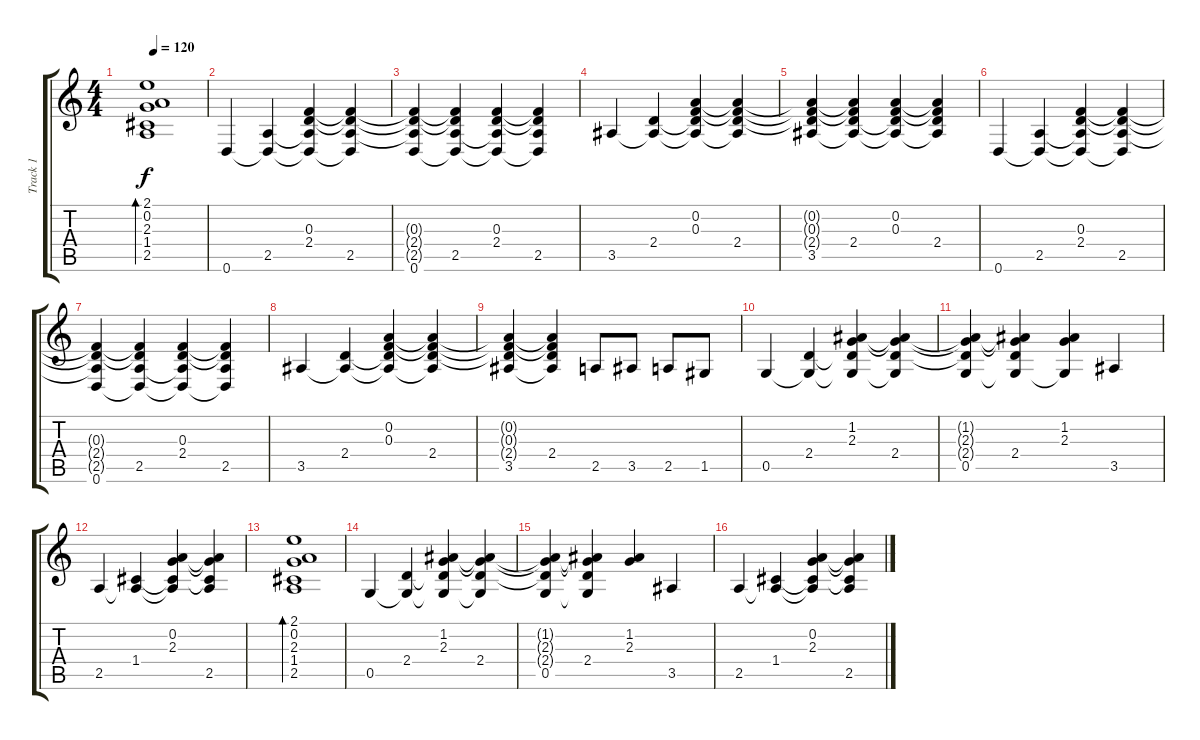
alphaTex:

\track ("Track 1" "Track 1") {instrument acousticguitarnylon}
\staff {score tabs}
\tuning (D4 A3 F3 C3 G2 D2) {hide}
\ts (4 4)
\tempo 120
\clef g2
\ks c
(2.1 0.2 2.3 1.4 2.5).1{bd 480 dy f} |
0.6.4 (2.5 0.6{t}).4 (0.3 2.4 2.5{t} 0.6{t}).4 (0.3{t} 2.4{t} 2.5 0.6{t}).4 |
(0.3{t} 2.4{t} 2.5{t} 0.6).4 (0.3{t} 2.4{t} 2.5 0.6{t}).4 (0.3 2.4 2.5{t} 0.6{t}).4 (0.3{t} 2.4{t} 2.5 0.6{t}).4 |
3.5.4 (2.4 3.5{t}).4 (0.2 0.3 2.4{t} 3.5{t}).4 (0.2{t} 0.3{t} 2.4 3.5{t}).4 |
(0.2{t} 0.3{t} 2.4{t} 3.5).4 (0.2{t} 0.3{t} 2.4 3.5{t}).4 (0.2 0.3 2.4{t} 3.5{t}).4 (0.2{t} 0.3{t} 2.4 3.5{t}).4 |
0.6.4 (2.5 0.6{t}).4 (0.3 2.4 2.5{t} 0.6{t}).4 (0.3{t} 2.4{t} 2.5 0.6{t}).4 |
(0.3{t} 2.4{t} 2.5{t} 0.6).4 (0.3{t} 2.4{t} 2.5 0.6{t}).4 (0.3 2.4 2.5{t} 0.6{t}).4 (0.3{t} 2.4{t} 2.5 0.6{t}).4 |
3.5.4 (2.4 3.5{t}).4 (0.2 0.3 2.4{t} 3.5{t}).4 (0.2{t} 0.3{t} 2.4 3.5{t}).4 |
(0.2{t} 0.3{t} 2.4{t} 3.5).4 (0.2{t} 0.3{t} 2.4 3.5{t}).4 2.5.8 3.5.8 2.5.8 1.5.8 |
0.5.4 (2.4 0.5{t}).4 (1.2 2.3 2.4{t} 0.5{t}).4 (1.2{t} 2.3{t} 2.4 0.5{t}).4 |
(1.2{t} 2.3{t} 2.4{t} 0.5).4 (1.2{t} 2.3{t} 2.4 0.5{t}).4 (1.2 2.3 0.5{t}).4 3.5.4 |
2.5.4 (1.4 2.5{t}).4 (0.2 2.3 1.4{t} 2.5{t}).4 (0.2{t} 2.3{t} 1.4{t} 2.5).4 |
(2.1 0.2 2.3 1.4 2.5).1{bd 480} |
0.5.4 (2.4 0.5{t}).4 (1.2 2.3 2.4{t} 0.5{t}).4 (1.2{t} 2.3{t} 2.4 0.5{t}).4 |
(1.2{t} 2.3{t} 2.4{t} 0.5).4 (1.2{t} 2.3{t} 2.4 0.5{t}).4 (1.2 2.3).4 3.5.4 |
2.5.4 (1.4 2.5{t}).4 (0.2 2.3 1.4{t} 2.5{t}).4 (0.2{t} 2.3{t} 1.4{t} 2.5).4
